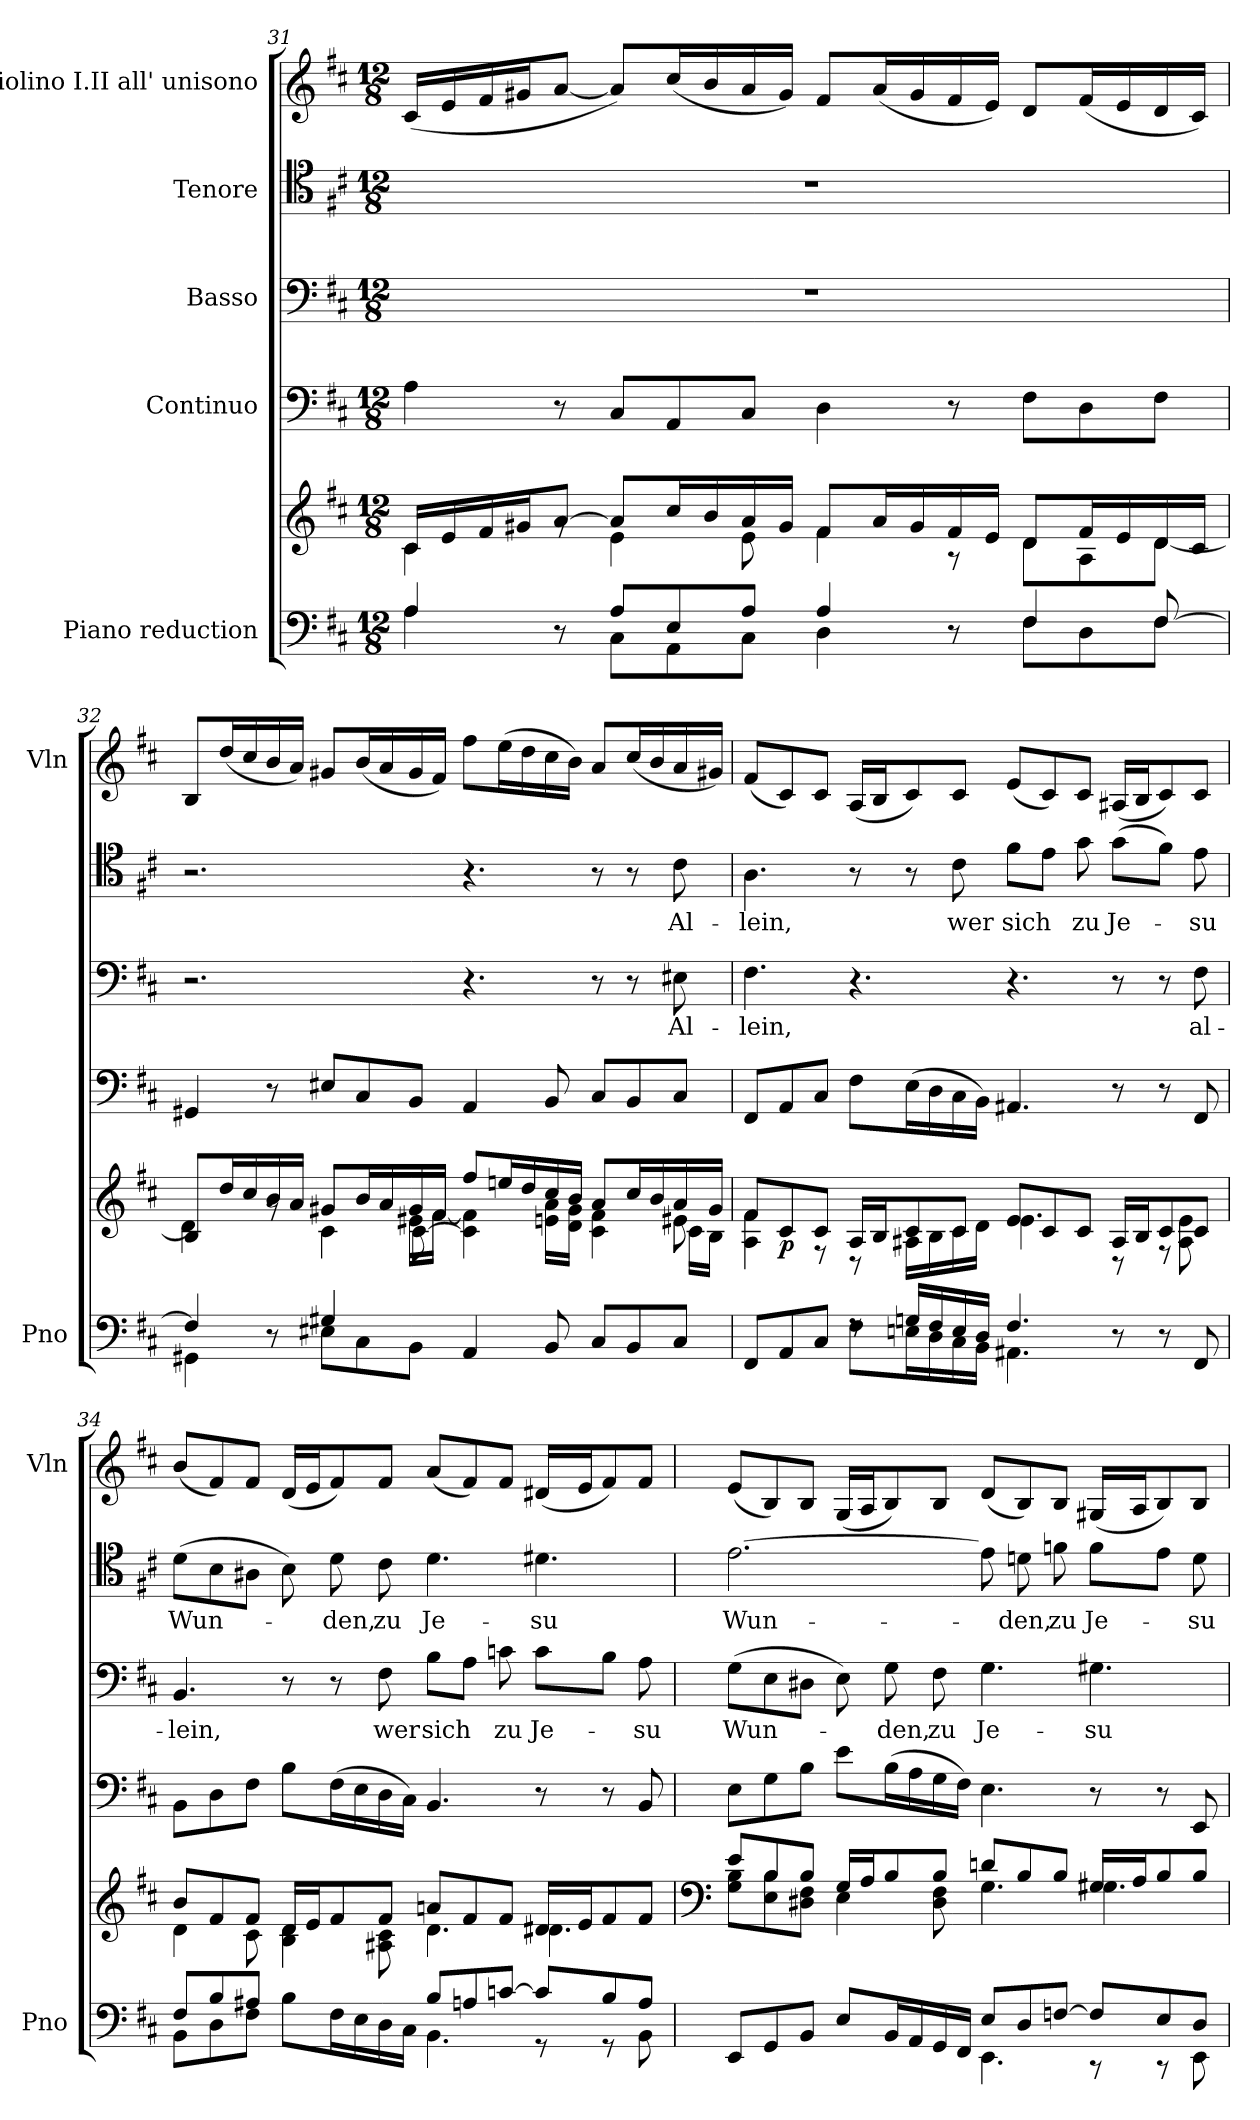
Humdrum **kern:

**kern	**kern	**dynam	**kern	**kern	**text	**kern	**text	**kern	**dynam
*part5	*part5	*part5	*part4	*part3	*part3	*part2	*part2	*part1	*part1
*staff6	*staff5	*staff5/6	*staff4	*staff3	*staff3	*staff2	*staff2	*staff1	*staff1
*I"Piano reduction	*	*	*I"Continuo	*I"Basso	*	*I"Tenore	*	*I"Violino I.II all' unisono	*
*I'Pno	*	*	*	*	*	*	*	*I'Vln	*
!!LO:LB:g=z
*clefF4	*clefG2	*	*clefF4	*clefF4	*	*clefC4	*	*clefG2	*
*k[f#c#]	*k[f#c#]	*	*k[f#c#]	*k[f#c#]	*	*k[f#c#]	*	*k[f#c#]	*
*M12/8	*M12/8	*	*M12/8	*M12/8	*	*M12/8	*	*M12/8	*
=31	=31	=31	=31	=31	=31	=31	=31	=31	=31
*^	*^	*	*	*	*	*	*	*	*
4A/	4A\	16c#/LL	4c#\	.	4A\	1.r	.	1.r	.	(<16c#/LL	.
.	.	16e/	.	.	.	.	.	.	.	16e/	.
.	.	16f#/	.	.	.	.	.	.	.	16f#/	.
.	.	16g#X/J	.	.	.	.	.	.	.	16g#X/J	.
8r	8ryy	[8a/J	8rg	.	8r	.	.	.	.	[8a/J	.
8A/L	8C#\L	8a/L]	4e\	.	8C#/L	.	.	.	.	8a/L])	.
8E/	8AA\	16cc#/L	.	.	8AA/	.	.	.	.	(<16cc#/L	.
.	.	16b/	.	.	.	.	.	.	.	16b/	.
8A/J	8C#\J	16a/	8e\	.	8C#/J	.	.	.	.	16a/	.
.	.	16g#/JJ	.	.	.	.	.	.	.	16g#/JJ)	.
4A/	4D\	8f#/L	4f#\	.	4D\	.	.	.	.	8f#/L	.
.	.	16a/L	.	.	.	.	.	.	.	(<16a/L	.
.	.	16g#/	.	.	.	.	.	.	.	16g#/	.
8r	8ryy	16f#/	8r	.	8r	.	.	.	.	16f#/	.
.	.	16e/JJ	.	.	.	.	.	.	.	16e/JJ)	.
4F#/	8F#\L	8d/L	8d\L	.	8F#\L	.	.	.	.	8d/L	.
.	8D\	16f#/L	8A\	.	8D\	.	.	.	.	(<16f#/L	.
.	.	16e/	.	.	.	.	.	.	.	16e/	.
[8F#/	8F#\J	16d/	[8d\J	.	8F#\J	.	.	.	.	16d/	.
.	.	16c#/JJ	.	.	.	.	.	.	.	16c#/JJ)	.
=32	=32	=32	=32	=32	=32	=32	=32	=32	=32	=32	=32
*	*	*	*^	*	*	*	*	*	*	*	*
4F#/]	4GG#X\	8B/L	4d\]	8ryy	.	4GG#X/	2.r	.	2.r	.	8B/L	.
*	*	*	*v	*v	*	*	*	*	*	*	*	*
.	.	16dd/L	.	.	.	.	.	.	.	(<16dd/L	.
.	.	16cc#/	.	.	.	.	.	.	.	16cc#/	.
8r	8ryy	16b/	8rg	.	8r	.	.	.	.	16b/	.
.	.	16a/JJ	.	.	.	.	.	.	.	16a/JJ)	.
4G#X/	8E#X\L	8g#X/L	4c#\	.	8E#X/L	.	.	.	.	8g#X/L	.
.	8C#\	16b/L	.	.	8C#/	.	.	.	.	(<16b/L	.
.	.	16a/	.	.	.	.	.	.	.	16a/	.
*	*	*	*^	*	*	*	*	*	*	*	*
8ryy	8BB\J	16g#/	16e#X\LL	[8c#\	.	8BB/J	.	.	.	.	16g#/	.
.	.	16f#/JJ	[16f#\JJ	.	.	.	.	.	.	.	16f#/JJ)	.
4.ryy	4AA/	8ff#/L	4c#\] 4f#\]	8ryy	.	4AA/	4.r	.	4.r	.	8ff#\L	.
*	*	*	*v	*v	*	*	*	*	*	*	*	*
.	.	16een/L	.	.	.	.	.	.	.	(>16ee\L	.
.	.	16dd/	.	.	.	.	.	.	.	16dd\	.
.	8BB/	16cc#/	16en\ 16a\LL	.	8BB/	.	.	.	.	16cc#\	.
.	.	16b/JJ	16d\ 16g#\JJ	.	.	.	.	.	.	16b\JJ)	.
4ryy	8C#/L	8a/L	4c#\ 4f#\	.	8C#/L	8r	.	8r	.	8a/L	.
.	8BB/	16cc#/L	.	.	8BB/	8r	.	8r	.	(<16cc#/L	.
.	.	16b/	.	.	.	.	.	.	.	16b/	.
*	*	*	*^	*	*	*	*	*	*	*	*
!	!	!	!	!	!	!	!	!LO:LY:b	!	!LO:LY:b	!	!
8ryy	8C#/J	16a/	8e#X\	16c#\LL	.	8C#/J	8E#X\	Al-	8c#\	Al-	16a/	.
.	.	16g#/JJ	.	16B\JJ	.	.	.	.	.	.	16g#X/JJ)	.
!!LO:PB:g=z
=33	=33	=33	=33	=33	=33	=33	=33	=33	=33	=33	=33	=33
!	!	!	!	!	!	!	!	!LO:LY:b	!	!LO:LY:b	!	!LO:DY:b
*	*	*	*v	*v	*	*	*	*	*	*	*	*
8FF#/L	4.ryy	8f#/L	4A\ 4f#\	.	8FF#/L	4.F#\	-lein,	4.A\	-lein,	(<8f#/L	other-dynamics
!	!	!	!	!LO:DY:b	!	!	!	!	!	!	!
8AA/	.	8c#/	.	p	8AA/	.	.	.	.	8c#/)	.
8C#/J	.	8c#/J	8r	.	8C#/J	.	.	.	.	8c#/J	.
8rF	8F#\L	16A/LL	8r	.	8F#\L	4.r	.	8r	.	(<16A/LL	.
.	.	16B/J	.	.	.	.	.	.	.	16B/J	.
16Gn/LL	16En\L	8c#/	16A#X\LL	.	(>16E\L	.	.	8r	.	8c#/)	.
16F#/	16D\	.	16B\	.	16D\	.	.	.	.	.	.
!	!	!	!	!	!	!	!	!	!LO:LY:b	!	!
16E/	16C#\	8c#/J	16c#\	.	16C#\	.	.	8c#\	wer	8c#/J	.
16D/JJ	16BB\JJ	.	16d\JJ	.	16BB\JJ)	.	.	.	.	.	.
!	!	!	!	!	!	!	!	!	!LO:LY:b	!	!
4.F#/	4.AA#X\	8e/L	4.e\	.	4.AA#X/	4.r	.	8f#\L	sich	(<8e/L	.
.	.	8c#/	.	.	.	.	.	8e\J	.	8c#/)	.
!	!	!	!	!	!	!	!	!	!LO:LY:b	!	!
.	.	8c#/J	.	.	.	.	.	8g\	zu	8c#/J	.
!	!	!	!	!	!	!	!	!	!LO:LY:b	!	!
8r	4.ryy	16A#/LL	8r	.	8r	8r	.	(>8g\L	Je-	(<16A#X/LL	.
.	.	16B/J	.	.	.	.	.	.	.	16B/J	.
8r	.	8c#/	8r	.	8r	8r	.	8f#\J)	.	8c#/)	.
!	!	!	!	!	!	!	!LO:LY:b	!	!LO:LY:b	!	!
8FF#/	.	8c#/J	8A#\ 8e\	.	8FF#/	8F#\	al-	8e\	-su	8c#/J	.
=34	=34	=34	=34	=34	=34	=34	=34	=34	=34	=34	=34
!	!	!	!	!	!	!	!LO:LY:b	!	!LO:LY:b	!	!
8F#/L	8BB\L	8b/L	4d\	.	8BB\L	4.BB/	-lein,	(>8d\L	Wun-	(<8b/L	.
8B/	8D\	8f#/	.	.	8D\	.	.	8B\	.	8f#/)	.
8A#X/J	8F#\J	8f#/J	8c#\	.	8F#\J	.	.	8A#X\J	.	8f#/J	.
4.ryy	8B\L	16d/LL	4B\ 4d\	.	8B\L	8r	.	8B\)	.	(<16d/LL	.
.	.	16e/J	.	.	.	.	.	.	.	16e/J	.
!	!	!	!	!	!	!	!	!	!LO:LY:b	!	!
.	16F#\L	8f#/	.	.	(>16F#\L	8r	.	8d\	-den,	8f#/)	.
.	16E\	.	.	.	16E\	.	.	.	.	.	.
!	!	!	!	!	!	!	!LO:LY:b	!	!LO:LY:b	!	!
.	16D\	8f#/J	8A#X\ 8c#\	.	16D\	8F#\	wer	8c#\	zu	8f#/J	.
.	16C#\JJ	.	.	.	16C#\JJ)	.	.	.	.	.	.
!	!	!	!	!	!	!	!LO:LY:b	!	!LO:LY:b	!	!
8B/L	4.BB\	8an/L	4.d\	.	4.BB/	8B\L	sich	4.d\	Je-	(<8a/L	.
8An/	.	8f#/	.	.	.	8A\J	.	.	.	8f#/)	.
!	!	!	!	!	!	!	!LO:LY:b	!	!	!	!
[8cn/J	.	8f#/J	.	.	.	8cn\	zu	.	.	8f#/J	.
!	!	!	!	!	!	!	!LO:LY:b	!	!LO:LY:b	!	!
8c/L]	8r	16d#X/LL	4.d#\	.	8r	8c\L	Je-	4.d#X\	-su	(<16d#X/LL	.
.	.	16e/J	.	.	.	.	.	.	.	16e/J	.
8B/	8r	8f#/	.	.	8r	8B\J	.	.	.	8f#/)	.
!	!	!	!	!	!	!	!LO:LY:b	!	!	!	!
8A/J	8BB\	8f#/J	.	.	8BB/	8A\	-su	.	.	8f#/J	.
!!LO:LB:g=z
=35	=35	=35	=35	=35	=35	=35	=35	=35	=35	=35	=35
*	*	*clefF4	*	*	*	*	*	*	*	*	*
!	!	!	!	!	!	!	!LO:LY:b	!	!LO:LY:b	!	!
8EE/L	2.ryy	8e/L	8G\ 8B\L	.	8E\L	(>8G\L	Wun-	[2.e\	Wun-	(<8e/L	.
8GG/	.	8B/	8E\ 8B\	.	8G\	8E\	.	.	.	8B/)	.
8BB/J	.	8B/J	8D#X\ 8F#\J	.	8B\J	8D#X\J	.	.	.	8B/J	.
8E/L	.	16G/LL	4E\	.	8e\L	8E\)	.	.	.	(<16G/LL	.
.	.	16A/J	.	.	.	.	.	.	.	16A/J	.
!	!	!	!	!	!	!	!LO:LY:b	!	!	!	!
16BB/L	.	8B/	.	.	(>16B\L	8G\	-den,	.	.	8B/)	.
16AA/	.	.	.	.	16A\	.	.	.	.	.	.
!	!	!	!	!	!	!	!LO:LY:b	!	!	!	!
16GG/	.	8B/J	8D#\ 8F#\	.	16G\	8F#\	zu	.	.	8B/J	.
16FF#/JJ	.	.	.	.	16F#\JJ)	.	.	.	.	.	.
!	!	!	!	!	!	!	!LO:LY:b	!	!	!	!
8E/L	4.EE\	8dn/L	4.G\	.	4.E\	4.G\	Je-	8e\]	.	(<8d/L	.
!	!	!	!	!	!	!	!	!	!LO:LY:b	!	!
8D/	.	8B/	.	.	.	.	.	8dn\	-den,	8B/)	.
!	!	!	!	!	!	!	!	!	!LO:LY:b	!	!
[8Fn/J	.	8B/J	.	.	.	.	.	8fn\	zu	8B/J	.
!	!	!	!	!	!	!	!LO:LY:b	!	!LO:LY:b	!	!
8F/L]	8r	16G#X/LL	4.G#\	.	8r	4.G#X\	-su	8f\L	Je-	(<16G#X/LL	.
.	.	16A/J	.	.	.	.	.	.	.	16A/J	.
8E/	8r	8B/	.	.	8r	.	.	8e\J	.	8B/)	.
!	!	!	!	!	!	!	!	!	!LO:LY:b	!	!
8D/J	8EE\	8B/J	.	.	8EE/	.	.	8d\	-su	8B/J	.
*v	*v	*	*	*	*	*	*	*	*	*	*
*	*v	*v	*	*	*	*	*	*	*	*
=	=	=	=	=	=	=	=	=	=
*-	*-	*-	*-	*-	*-	*-	*-	*-	*-
